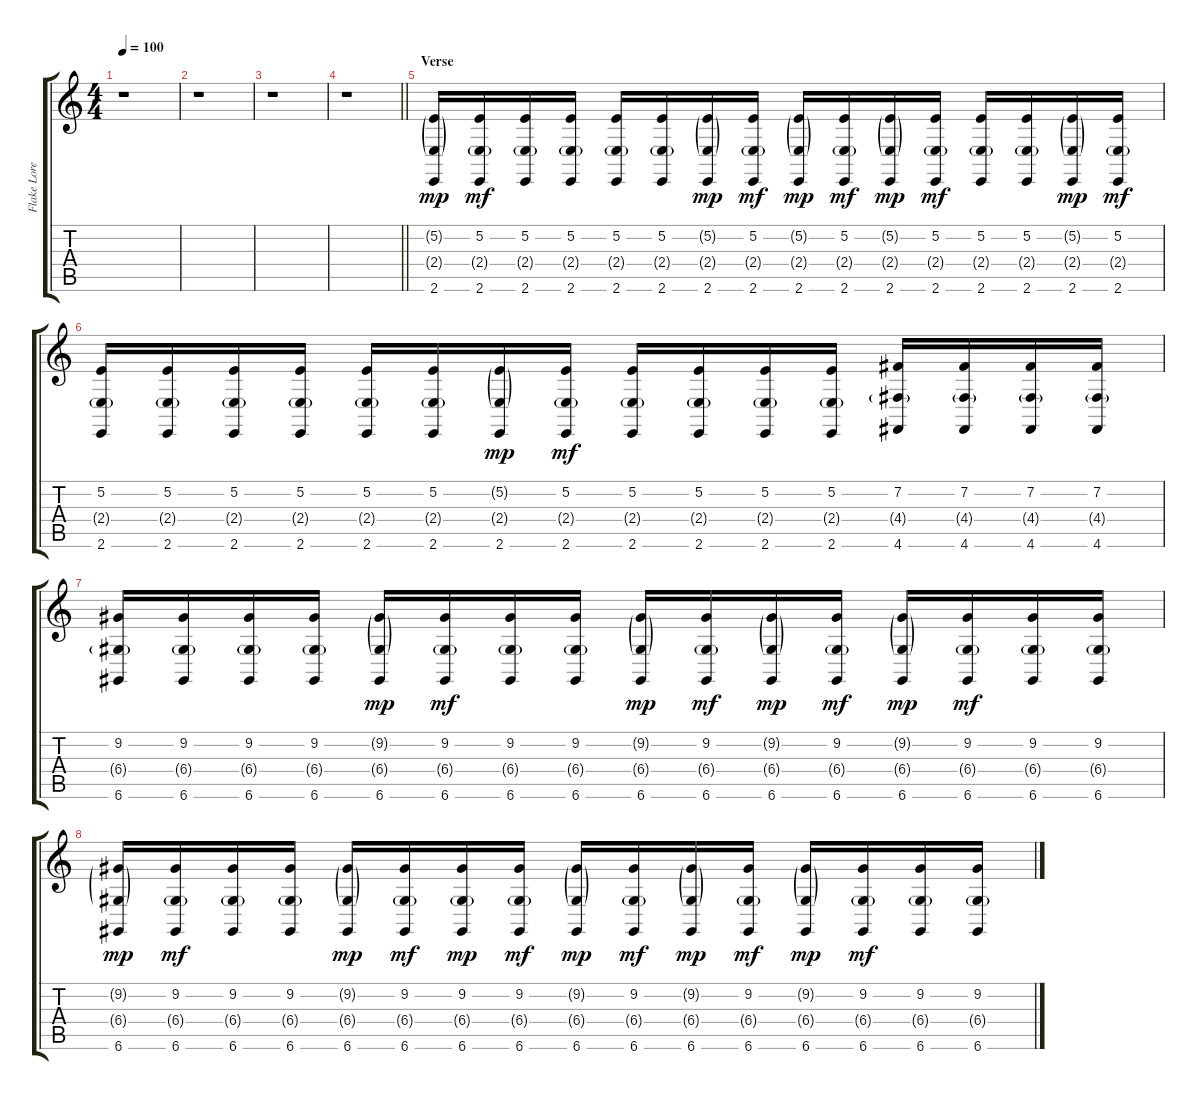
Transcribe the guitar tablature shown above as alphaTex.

\track ("Flake Lorenz" "Flake Lore") {instrument lead8bassandlead}
\staff {score tabs}
\tuning (E4 B3 G3 D3 A2 D2) {hide}
\ts (4 4)
\tempo 100
\clef g2
\ks c
r.1{dy mf} |
r.1 |
r.1 |
\barLineRight lightlight
r.1 |
\section ("" "Verse")
(5.2{g} 2.4{g} 2.6).16{dy mp volume 12} (5.2 2.4{g} 2.6).16{dy mf} (5.2 2.4{g} 2.6).16 (5.2 2.4{g} 2.6).16 (5.2 2.4{g} 2.6).16 (5.2 2.4{g} 2.6).16 (5.2{g} 2.4{g} 2.6).16{dy mp} (5.2 2.4{g} 2.6).16{dy mf} (5.2{g} 2.4{g} 2.6).16{dy mp volume 10} (5.2 2.4{g} 2.6).16{dy mf} (5.2{g} 2.4{g} 2.6).16{dy mp} (5.2 2.4{g} 2.6).16{dy mf} (5.2 2.4{g} 2.6).16 (5.2 2.4{g} 2.6).16 (5.2{g} 2.4{g} 2.6).16{dy mp} (5.2 2.4{g} 2.6).16{dy mf} |
(5.2 2.4{g} 2.6).16 (5.2 2.4{g} 2.6).16 (5.2 2.4{g} 2.6).16 (5.2 2.4{g} 2.6).16 (5.2 2.4{g} 2.6).16 (5.2 2.4{g} 2.6).16 (5.2{g} 2.4{g} 2.6).16{dy mp} (5.2 2.4{g} 2.6).16{dy mf} (5.2 2.4{g} 2.6).16 (5.2 2.4{g} 2.6).16 (5.2 2.4{g} 2.6).16 (5.2 2.4{g} 2.6).16 (7.2 4.4{g} 4.6).16 (7.2 4.4{g} 4.6).16 (7.2 4.4{g} 4.6).16 (7.2 4.4{g} 4.6).16 |
(9.2 6.4{g} 6.6).16{volume 12} (9.2 6.4{g} 6.6).16 (9.2 6.4{g} 6.6).16 (9.2 6.4{g} 6.6).16 (9.2{g} 6.4{g} 6.6).16{dy mp} (9.2 6.4{g} 6.6).16{dy mf} (9.2 6.4{g} 6.6).16 (9.2 6.4{g} 6.6).16 (9.2{g} 6.4{g} 6.6).16{dy mp} (9.2 6.4{g} 6.6).16{dy mf} (9.2{g} 6.4{g} 6.6).16{dy mp} (9.2 6.4{g} 6.6).16{dy mf} (9.2{g} 6.4{g} 6.6).16{dy mp} (9.2 6.4{g} 6.6).16{dy mf} (9.2 6.4{g} 6.6).16 (9.2 6.4{g} 6.6).16 |
(9.2{g} 6.4{g} 6.6).16{dy mp} (9.2 6.4{g} 6.6).16{dy mf} (9.2 6.4{g} 6.6).16 (9.2 6.4{g} 6.6).16 (9.2{g} 6.4{g} 6.6).16{dy mp} (9.2 6.4{g} 6.6).16{dy mf} (9.2 6.4{g} 6.6).16{dy mp} (9.2 6.4{g} 6.6).16{dy mf} (9.2{g} 6.4{g} 6.6).16{dy mp} (9.2 6.4{g} 6.6).16{dy mf} (9.2{g} 6.4{g} 6.6).16{dy mp} (9.2 6.4{g} 6.6).16{dy mf} (9.2{g} 6.4{g} 6.6).16{dy mp} (9.2 6.4{g} 6.6).16{dy mf} (9.2 6.4{g} 6.6).16 (9.2 6.4{g} 6.6).16
